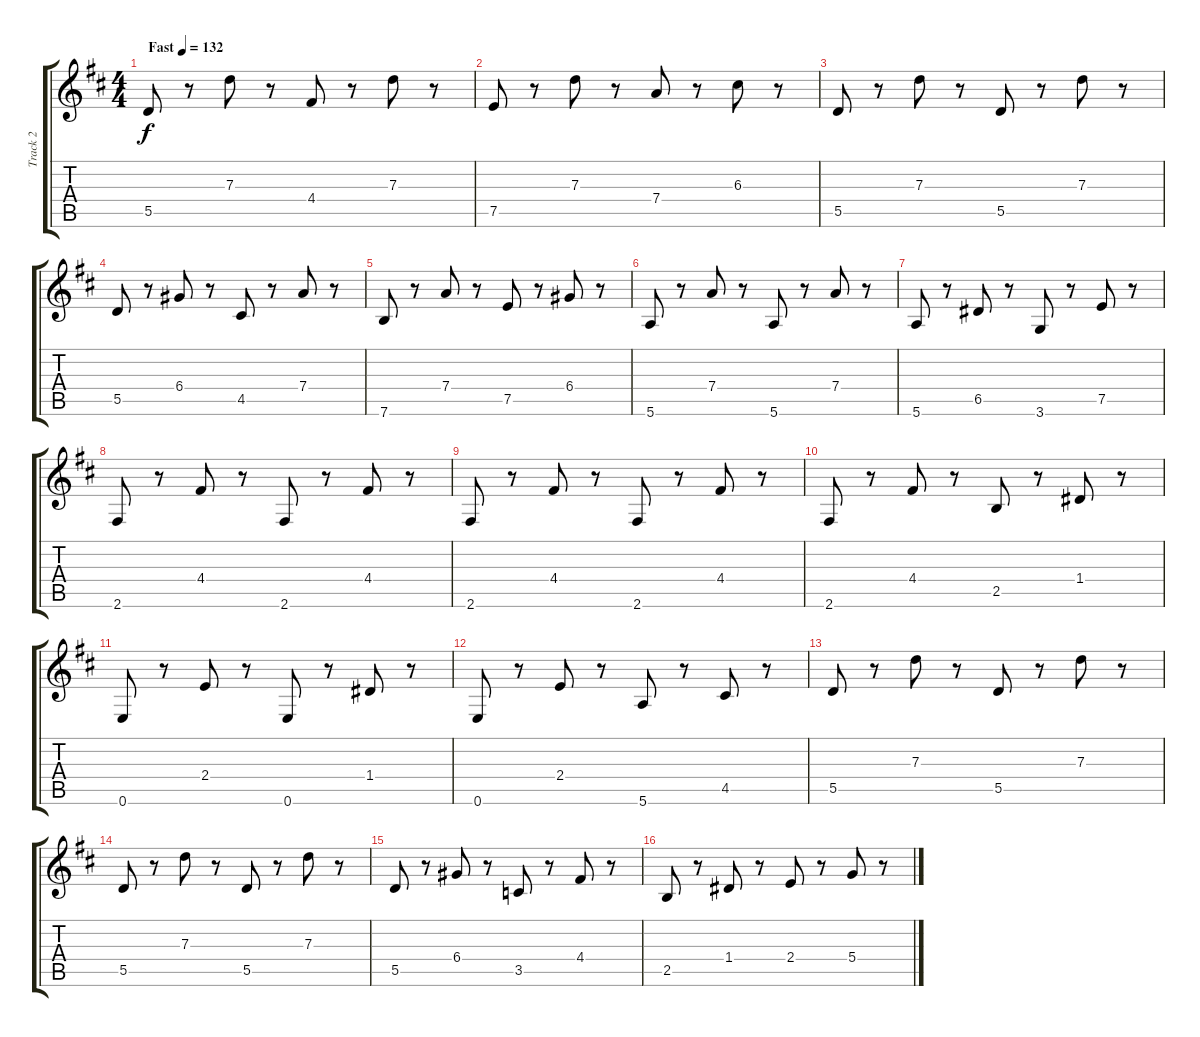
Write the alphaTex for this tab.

\track ("Track 2" "Track 2") {instrument acousticguitarsteel}
\staff {score tabs}
\tuning (E4 B3 G3 D3 A2 E2) {hide}
\ts (4 4)
\tempo (132 "Fast")
\clef g2
\ks d
5.5.8{dy f instrument acousticguitarsteel} r.8 7.3.8 r.8 4.4.8 r.8 7.3.8 r.8 |
7.5.8 r.8 7.3.8 r.8 7.4.8 r.8 6.3.8 r.8 |
5.5.8 r.8 7.3.8 r.8 5.5.8 r.8 7.3.8 r.8 |
5.5.8 r.8 6.4.8 r.8 4.5.8 r.8 7.4.8 r.8 |
7.6.8 r.8 7.4.8 r.8 7.5.8 r.8 6.4.8 r.8 |
5.6.8 r.8 7.4.8 r.8 5.6.8 r.8 7.4.8 r.8 |
5.6.8 r.8 6.5.8 r.8 3.6.8 r.8 7.5.8 r.8 |
2.6.8 r.8 4.4.8 r.8 2.6.8 r.8 4.4.8 r.8 |
2.6.8 r.8 4.4.8 r.8 2.6.8 r.8 4.4.8 r.8 |
2.6.8 r.8 4.4.8 r.8 2.5.8 r.8 1.4.8 r.8 |
0.6.8 r.8 2.4.8 r.8 0.6.8 r.8 1.4.8 r.8 |
0.6.8 r.8 2.4.8 r.8 5.6.8 r.8 4.5.8 r.8 |
5.5.8 r.8 7.3.8 r.8 5.5.8 r.8 7.3.8 r.8 |
5.5.8 r.8 7.3.8 r.8 5.5.8 r.8 7.3.8 r.8 |
5.5.8 r.8 6.4.8 r.8 3.5.8 r.8 4.4.8 r.8 |
2.5.8 r.8 1.4.8 r.8 2.4.8 r.8 5.4.8 r.8
